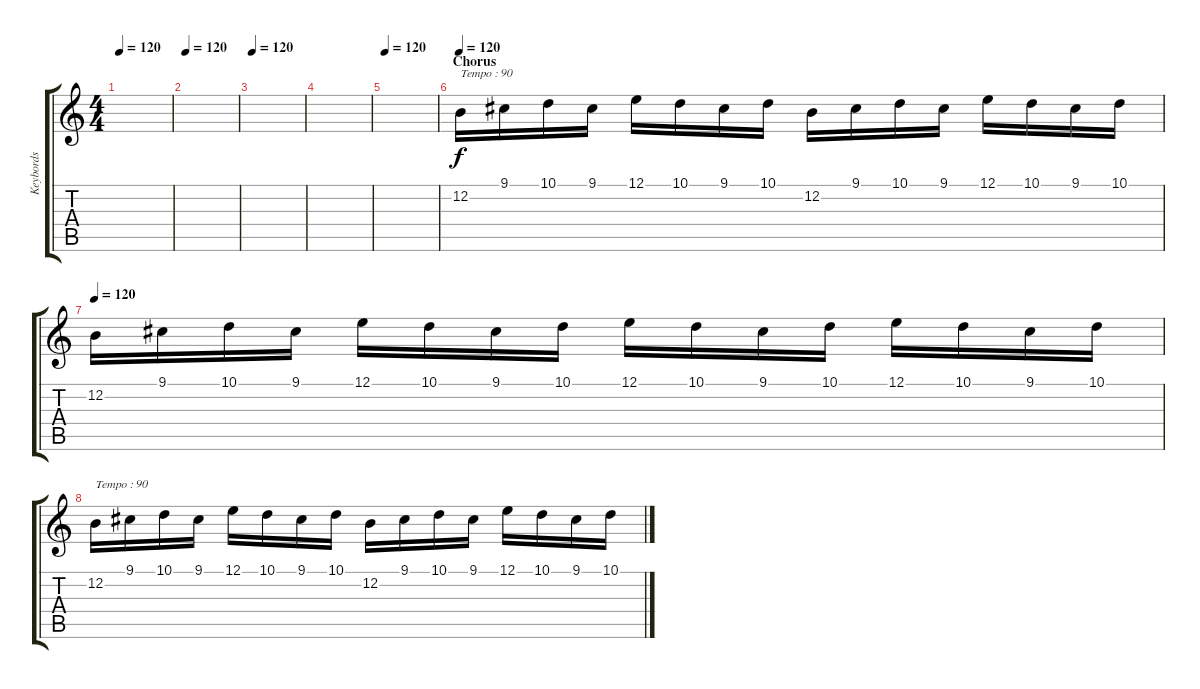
\track ("Keybords" "Keybords") {instrument stringensemble2}
\staff {score tabs}
\tuning (E4 B3 G3 D3 A2 E2) {hide}
\ts (4 4)
\tempo 120
\clef g2
\ks c
|
\tempo 120
|
\tempo 120
|
|
\tempo 120
|
\section ("" "Chorus")
\tempo 120
12.2.16{txt "Tempo : 90" volume 14 instrument churchorgan} 9.1.16 10.1.16 9.1.16 12.1.16 10.1.16 9.1.16 10.1.16 12.2.16 9.1.16 10.1.16 9.1.16 12.1.16 10.1.16 9.1.16 10.1.16 |
\tempo 120
12.2.16{instrument churchorgan} 9.1.16 10.1.16 9.1.16 12.1.16 10.1.16 9.1.16 10.1.16 12.1.16 10.1.16 9.1.16 10.1.16 12.1.16 10.1.16 9.1.16 10.1.16 |
12.2.16{txt "Tempo : 90" instrument churchorgan} 9.1.16 10.1.16 9.1.16 12.1.16 10.1.16 9.1.16 10.1.16 12.2.16 9.1.16 10.1.16 9.1.16 12.1.16 10.1.16 9.1.16 10.1.16
